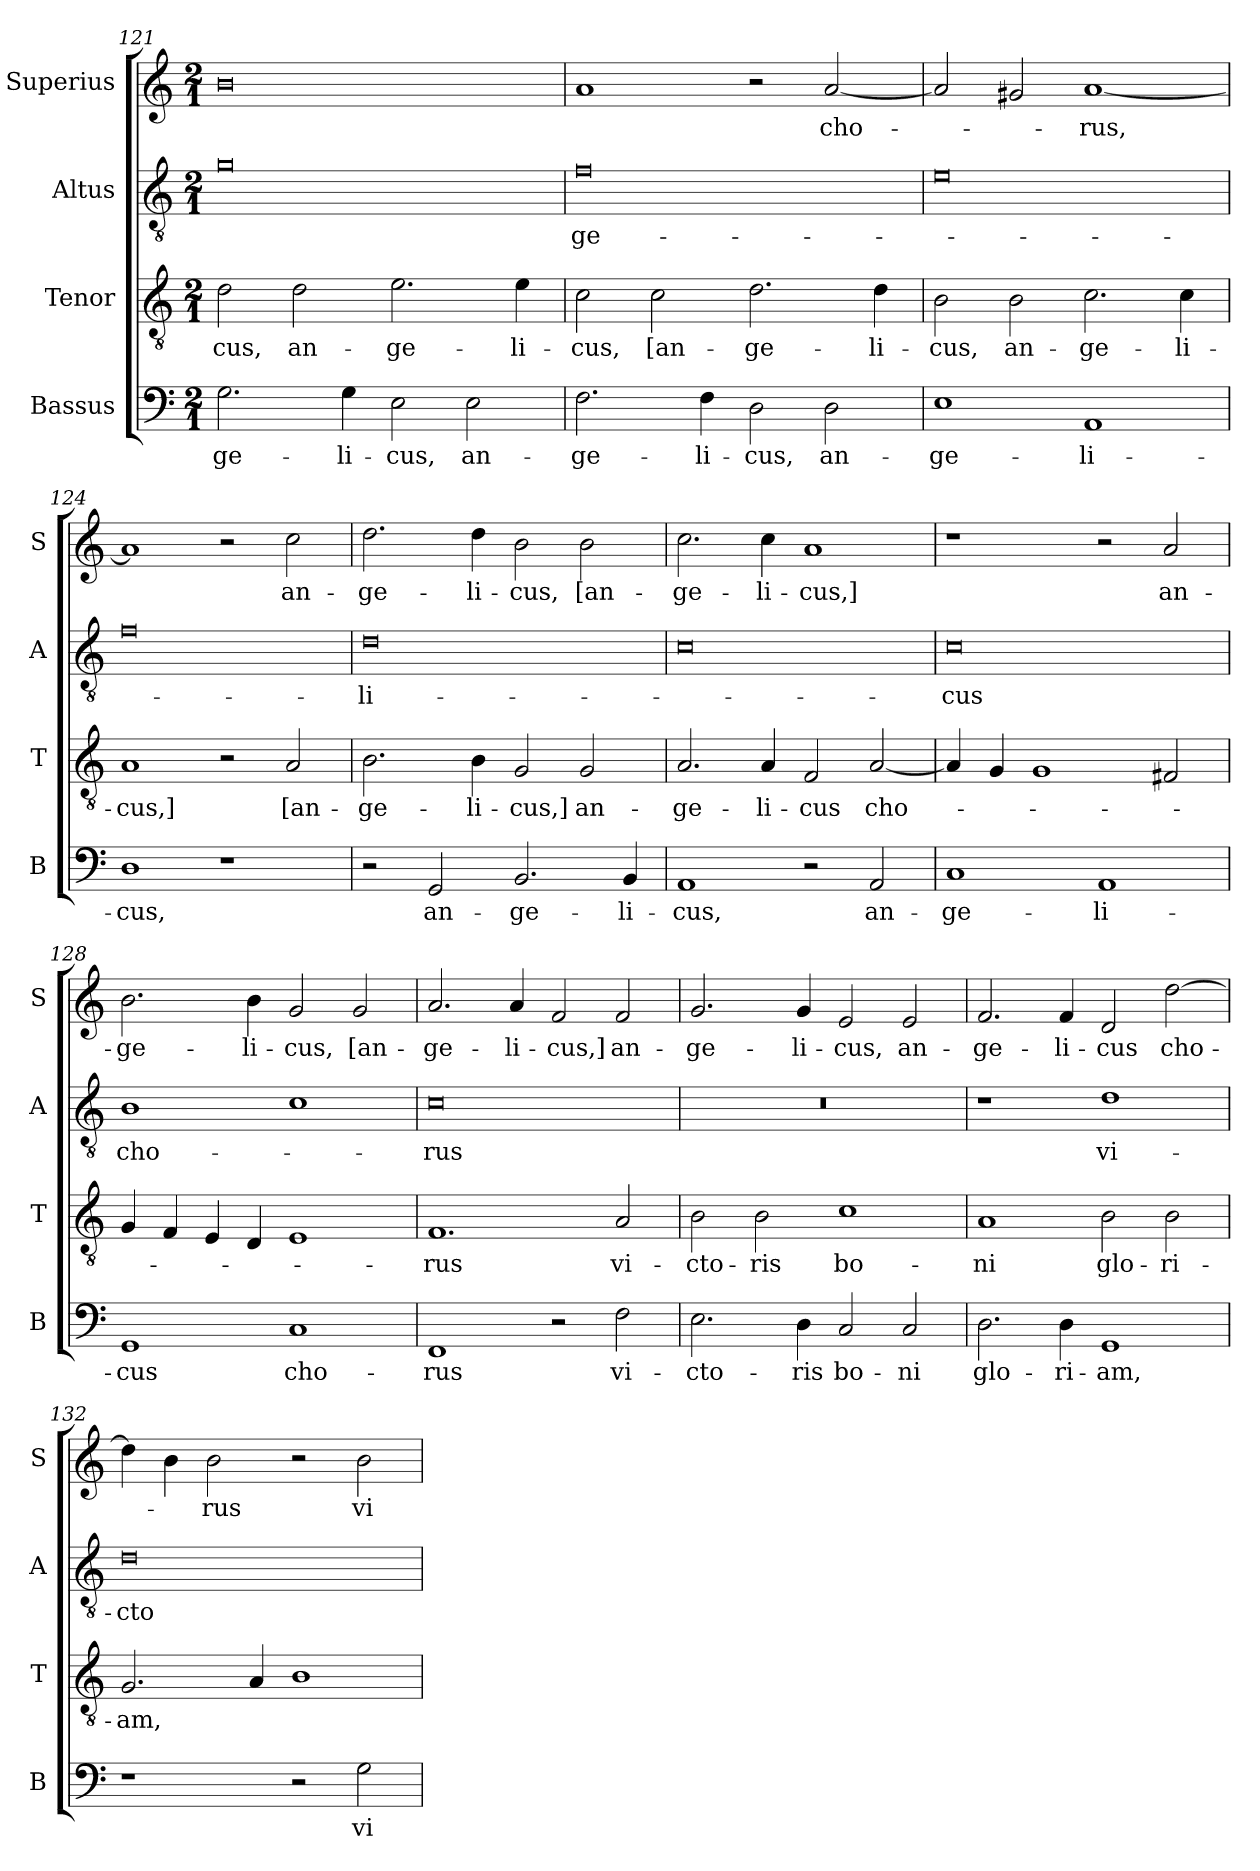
**kern	**text	**kern	**text	**kern	**text	**kern	**text
*part4	*part4	*part3	*part3	*part2	*part2	*part1	*part1
*staff4	*staff4	*staff3	*staff3	*staff2	*staff2	*staff1	*staff1
*I"Bassus	*	*I"Tenor	*	*I"Altus	*	*I"Superius	*
*I'B	*	*I'T	*	*I'A	*	*I'S	*
*clefF4	*	*clefGv2	*	*clefGv2	*	*clefG2	*
*k[]	*	*k[]	*	*k[]	*	*k[]	*
*M2/1	*	*M2/1	*	*M2/1	*	*M2/1	*
=121	=121	=121	=121	=121	=121	=121	=121
2.G	-ge-	2d	-cus,	0g	.	0b	.
.	.	2d	an-	.	.	.	.
4G	-li-	.	.	.	.	.	.
2E	-cus,	2.e	-ge-	.	.	.	.
2E	an-	.	.	.	.	.	.
.	.	4e	-li-	.	.	.	.
=122	=122	=122	=122	=122	=122	=122	=122
2.F	-ge-	2c	-cus,	0f	-ge-	1a	.
.	.	2c	[an-	.	.	.	.
4F	-li-	.	.	.	.	.	.
2D	-cus,	2.d	-ge-	.	.	2r	.
2D	an-	.	.	.	.	[2a	cho-
.	.	4d	-li-	.	.	.	.
=123	=123	=123	=123	=123	=123	=123	=123
1E	-ge-	2B	-cus,	0e	.	2a]	.
.	.	2B	an-	.	.	2g#X	.
1AA	-li-	2.c	-ge-	.	.	[1a	-rus,
.	.	4c	-li-	.	.	.	.
=124	=124	=124	=124	=124	=124	=124	=124
1D	-cus,	1A	-cus,]	0f	.	1a]	.
1r	.	2r	.	.	.	2r	.
.	.	2A	[an-	.	.	2cc	an-
=125	=125	=125	=125	=125	=125	=125	=125
2r	.	2.B	-ge-	0d	-li-	2.dd	-ge-
2GG	an-	.	.	.	.	.	.
.	.	4B	-li-	.	.	4dd	-li-
2.BB	-ge-	2G	-cus,]	.	.	2b	-cus,
.	.	2G	an-	.	.	2b	[an-
4BB	-li-	.	.	.	.	.	.
=126	=126	=126	=126	=126	=126	=126	=126
1AA	-cus,	2.A	-ge-	0c	.	2.cc	-ge-
.	.	4A	-li-	.	.	4cc	-li-
2r	.	2F	-cus	.	.	1a	-cus,]
2AA	an-	[2A	cho-	.	.	.	.
=127	=127	=127	=127	=127	=127	=127	=127
1C	-ge-	4A]	.	0c	-cus	1r	.
.	.	4G	.	.	.	.	.
.	.	1G	.	.	.	.	.
1AA	-li-	.	.	.	.	2r	.
.	.	2F#X	.	.	.	2a	an-
=128	=128	=128	=128	=128	=128	=128	=128
1GG	-cus	4G	.	1B	cho-	2.b	-ge-
.	.	4F	.	.	.	.	.
.	.	4E	.	.	.	.	.
.	.	4D	.	.	.	4b	-li-
1C	cho-	1E	.	1c	.	2g	-cus,
.	.	.	.	.	.	2g	[an-
=129	=129	=129	=129	=129	=129	=129	=129
1FF	-rus	1.F	-rus	0c	-rus	2.a	-ge-
.	.	.	.	.	.	4a	-li-
2r	.	.	.	.	.	2f	-cus,]
2F	vi-	2A	vi-	.	.	2f	an-
=130	=130	=130	=130	=130	=130	=130	=130
2.E	-cto-	2B	-cto-	0r	.	2.g	-ge-
.	.	2B	-ris	.	.	.	.
4D	-ris	.	.	.	.	4g	-li-
2C	bo-	1c	bo-	.	.	2e	-cus,
2C	-ni	.	.	.	.	2e	an-
=131	=131	=131	=131	=131	=131	=131	=131
2.D	glo-	1A	-ni	1r	.	2.f	-ge-
4D	-ri-	.	.	.	.	4f	-li-
1GG	-am,	2B	glo-	1d	vi-	2d	-cus
.	.	2B	-ri-	.	.	[2dd	cho-
=132	=132	=132	=132	=132	=132	=132	=132
1r	.	2.G	-am,	0d	-cto-	4dd]	.
.	.	.	.	.	.	4b	.
.	.	.	.	.	.	2b	-rus
.	.	4A	.	.	.	.	.
2r	.	1B	.	.	.	2r	.
2G	vi-	.	.	.	.	2b	vi-
=	=	=	=	=	=	=	=
*-	*-	*-	*-	*-	*-	*-	*-
